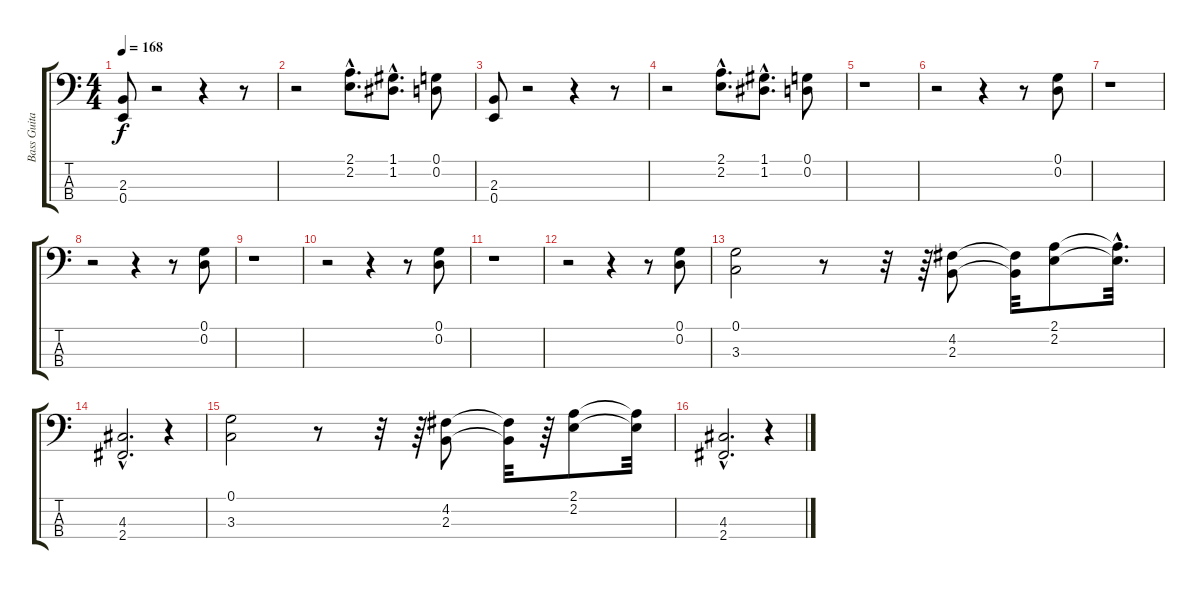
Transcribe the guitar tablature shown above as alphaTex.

\track ("Bass Guitar" "Bass Guita") {instrument electricbassfinger}
\staff {score tabs}
\tuning (G2 D2 A1 E1) {hide}
\ts (4 4)
\tempo 168
\clef f4
\ks c
(2.3 0.4).8{dy f} r.2 r.4 r.8 |
r.2 (2.1{hac} 2.2{hac}).8{d} (1.1{hac} 1.2{hac}).8{d} (0.1 0.2).8 |
(2.3 0.4).8 r.2 r.4 r.8 |
r.2 (2.1{hac} 2.2{hac}).8{d} (1.1{hac} 1.2{hac}).8{d} (0.1 0.2).8 |
r.1 |
r.2 r.4 r.8 (0.1 0.2).8 |
r.1 |
r.2 r.4 r.8 (0.1 0.2).8 |
r.1 |
r.2 r.4 r.8 (0.1 0.2).8 |
r.1 |
r.2 r.4 r.8 (0.1 0.2).8 |
(0.1 3.3).2 r.8 r.32 r.64 (4.2 2.3).8 (4.2{t} 2.3{t}).32 (2.1 2.2).8 (2.1{hac t} 2.2{hac t}).32{d} |
(4.3{hac} 2.4{hac}).2{d} r.4 |
(0.1 3.3).2 r.8 r.32 r.64 (4.2 2.3).8 (4.2{t} 2.3{t}).32 r.64 (2.1 2.2).8 (2.1{t} 2.2{t}).32 |
(4.3{hac} 2.4{hac}).2{d} r.4
